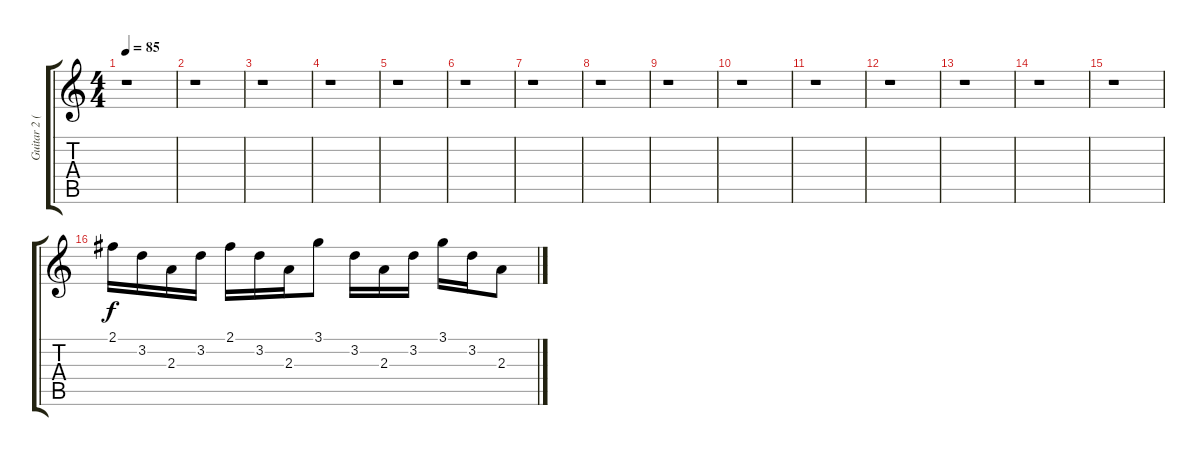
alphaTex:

\track ("Guitar 2 (Noel)" "Guitar 2 (") {instrument overdrivenguitar}
\staff {score tabs}
\tuning (E4 B3 G3 D3 A2 D2) {hide}
\ts (4 4)
\tempo 85
\clef g2
\ks c
r.1{dy f} |
r.1 |
r.1 |
r.1 |
r.1 |
r.1 |
r.1 |
r.1 |
r.1 |
r.1 |
r.1 |
r.1 |
r.1 |
r.1 |
r.1 |
2.1.16{volume 12 instrument distortionguitar} 3.2.16 2.3.16 3.2.16 2.1.16 3.2.16 2.3.16 3.1.8 3.2.16 2.3.16 3.2.16 3.1.16 3.2.16 2.3.8
